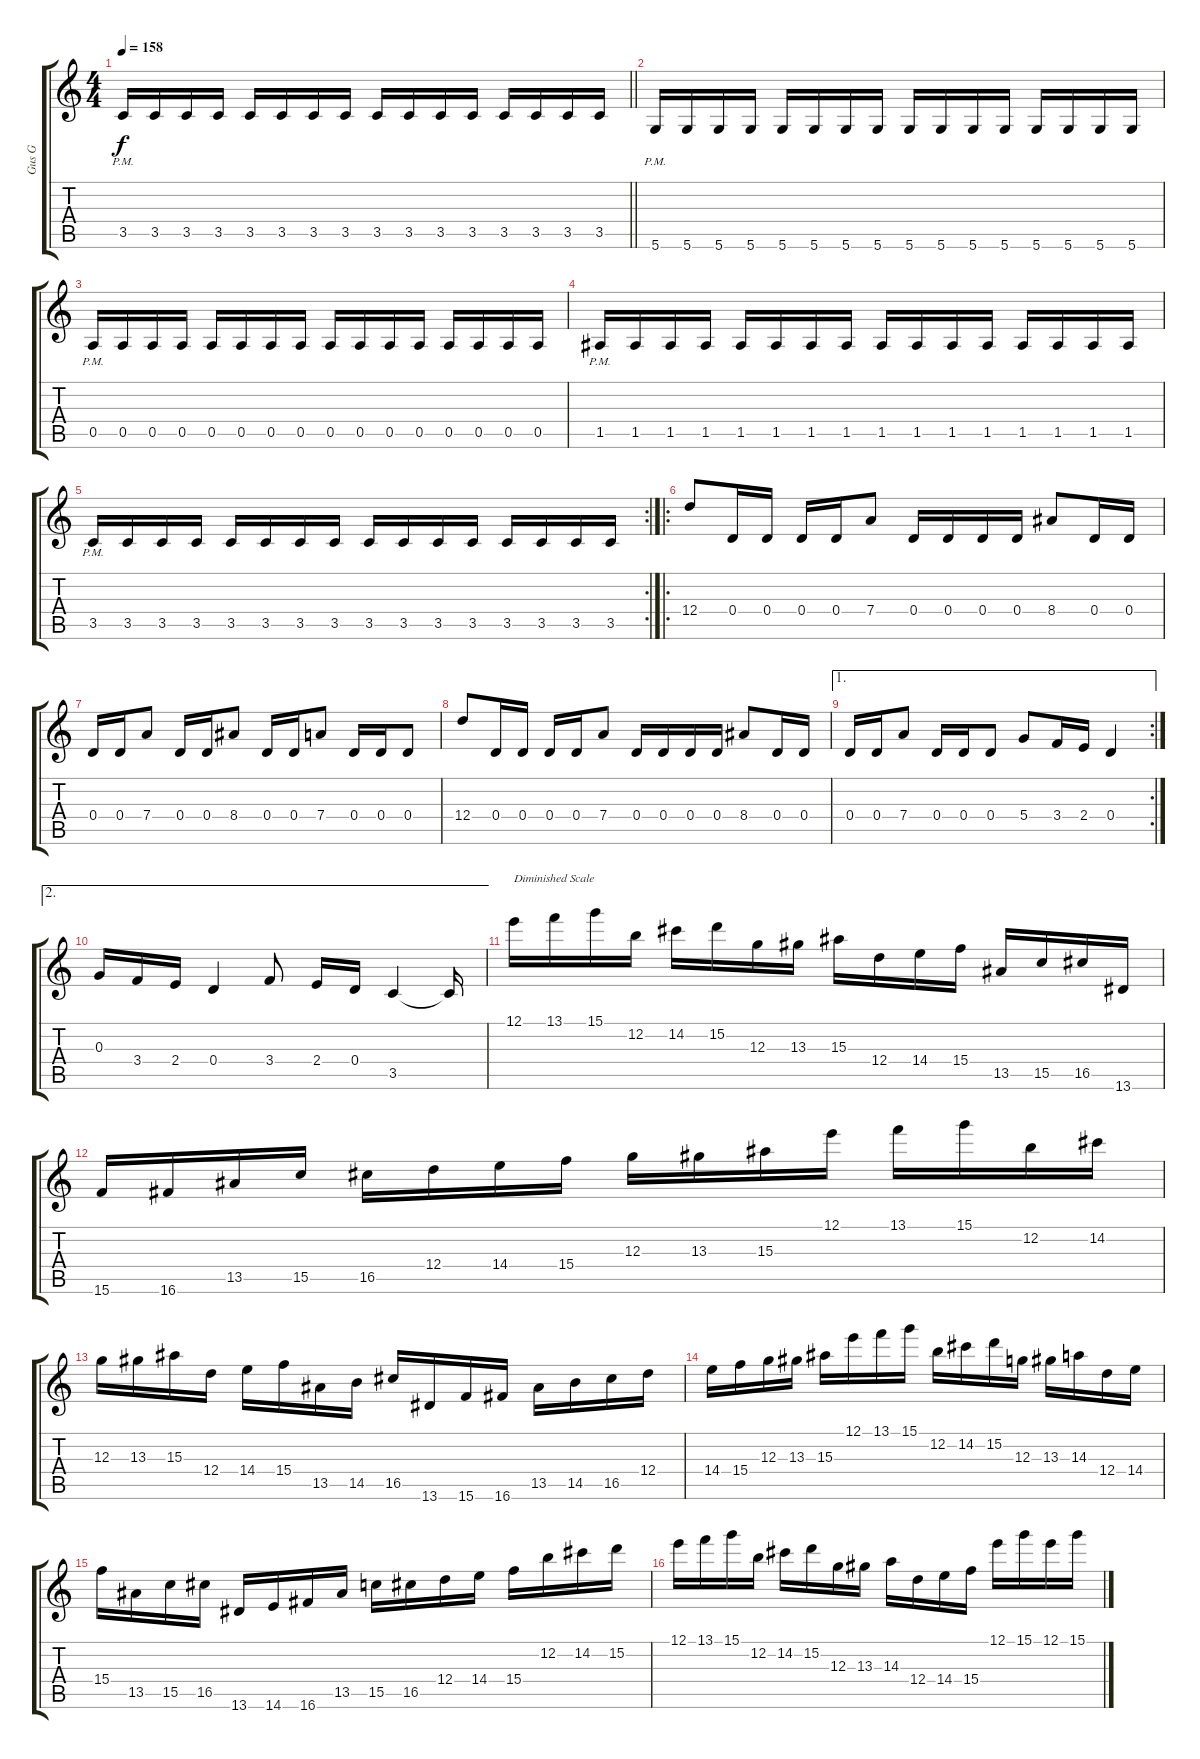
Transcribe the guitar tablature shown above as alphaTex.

\track ("Gus G" "Gus G") {instrument distortionguitar}
\staff {score tabs}
\tuning (E4 B3 G3 D3 A2 D2) {hide}
\ts (4 4)
\tempo 158
\clef g2
\barLineRight lightlight
\ks c
3.5{pm}.16{dy f} 3.5.16 3.5.16 3.5.16 3.5.16 3.5.16 3.5.16 3.5.16 3.5.16 3.5.16 3.5.16 3.5.16 3.5.16 3.5.16 3.5.16 3.5.16 |
5.6{pm}.16 5.6.16 5.6.16 5.6.16 5.6.16 5.6.16 5.6.16 5.6.16 5.6.16 5.6.16 5.6.16 5.6.16 5.6.16 5.6.16 5.6.16 5.6.16 |
0.5{pm}.16 0.5.16 0.5.16 0.5.16 0.5.16 0.5.16 0.5.16 0.5.16 0.5.16 0.5.16 0.5.16 0.5.16 0.5.16 0.5.16 0.5.16 0.5.16 |
1.5{pm}.16 1.5.16 1.5.16 1.5.16 1.5.16 1.5.16 1.5.16 1.5.16 1.5.16 1.5.16 1.5.16 1.5.16 1.5.16 1.5.16 1.5.16 1.5.16 |
\rc 2
3.5{pm}.16 3.5.16 3.5.16 3.5.16 3.5.16 3.5.16 3.5.16 3.5.16 3.5.16 3.5.16 3.5.16 3.5.16 3.5.16 3.5.16 3.5.16 3.5.16 |
\ro
12.4.8 0.4.16 0.4.16 0.4.16 0.4.16 7.4.8 0.4.16 0.4.16 0.4.16 0.4.16 8.4.8 0.4.16 0.4.16 |
0.4.16 0.4.16 7.4.8 0.4.16 0.4.16 8.4.8 0.4.16 0.4.16 7.4.8 0.4.16 0.4.16 0.4.8 |
12.4.8 0.4.16 0.4.16 0.4.16 0.4.16 7.4.8 0.4.16 0.4.16 0.4.16 0.4.16 8.4.8 0.4.16 0.4.16 |
\ae 1
\rc 2
0.4.16 0.4.16 7.4.8 0.4.16 0.4.16 0.4.8 5.4.8 3.4.16 2.4.16 0.4.4 |
\ae 2
0.3.16 3.4.16 2.4.16 0.4.4 3.4.8 2.4.16 0.4.16 3.5.4 3.5{t}.16 |
12.1.16{txt "Diminished Scale"} 13.1.16 15.1.16 12.2.16 14.2.16 15.2.16 12.3.16 13.3.16 15.3.16 12.4.16 14.4.16 15.4.16 13.5.16 15.5.16 16.5.16 13.6.16 |
15.6.16 16.6.16 13.5.16 15.5.16 16.5.16 12.4.16 14.4.16 15.4.16 12.3.16 13.3.16 15.3.16 12.1.16 13.1.16 15.1.16 12.2.16 14.2.16 |
12.3.16 13.3.16 15.3.16 12.4.16 14.4.16 15.4.16 13.5.16 14.5.16 16.5.16 13.6.16 15.6.16 16.6.16 13.5.16 14.5.16 16.5.16 12.4.16 |
14.4.16 15.4.16 12.3.16 13.3.16 15.3.16 12.1.16 13.1.16 15.1.16 12.2.16 14.2.16 15.2.16 12.3.16 13.3.16 14.3.16 12.4.16 14.4.16 |
15.4.16 13.5.16 15.5.16 16.5.16 13.6.16 14.6.16 16.6.16 13.5.16 15.5.16 16.5.16 12.4.16 14.4.16 15.4.16 12.2.16 14.2.16 15.2.16 |
12.1.16 13.1.16 15.1.16 12.2.16 14.2.16 15.2.16 12.3.16 13.3.16 14.3.16 12.4.16 14.4.16 15.4.16 12.1.16 15.1.16 12.1.16 15.1.16
